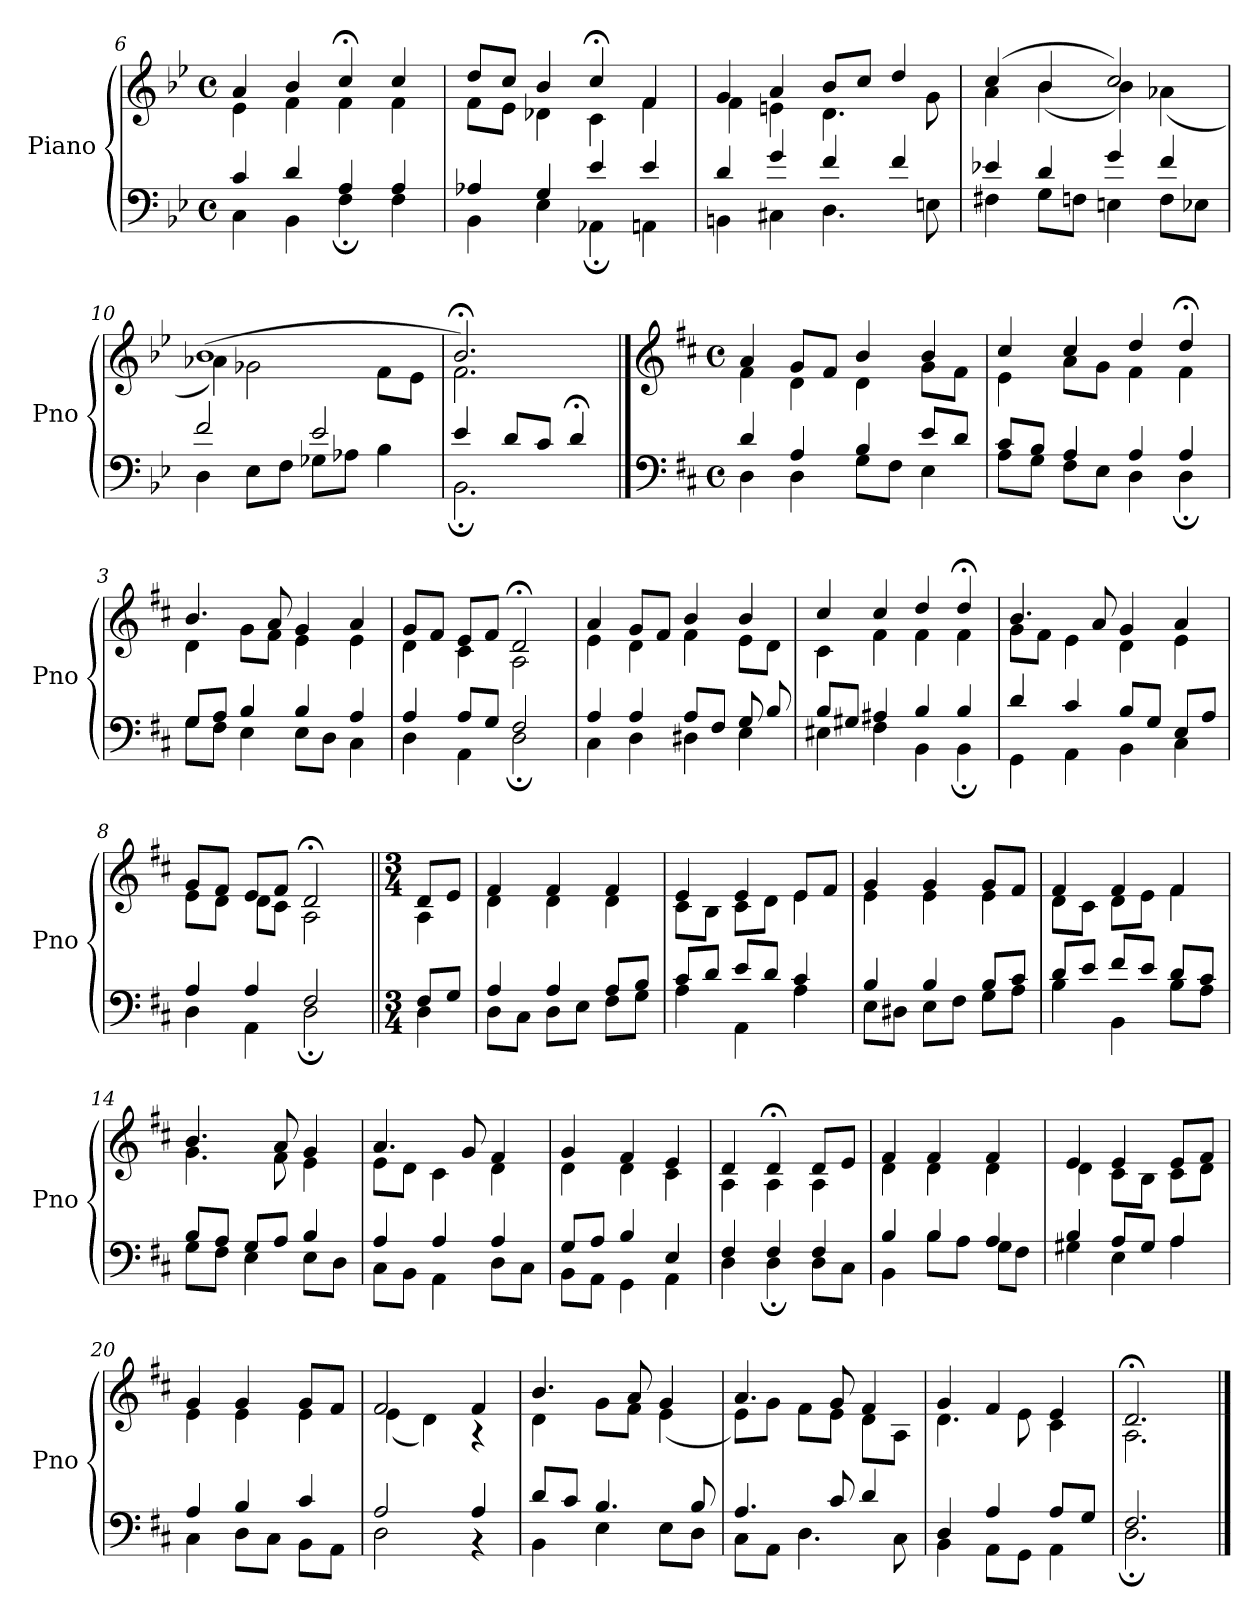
**kern	**kern
*part1	*part1
*staff2	*staff1
*I"Piano	*
*I'Pno	*
*clefF4	*clefG2
*k[b-e-]	*k[b-e-]
*M4/4	*M4/4
*met(c)	*met(c)
=6	=6
*^	*^
4c/	4C\	4a/	4e-\
4d/	4BB-\	4b-/	4f\
4A/	4F;\	4cc;</	4f\
4A/	4F\	4cc/	4f\
=7	=7	=7	=7
4A-X/	4BB-\	8dd/L	8f\L
.	.	8cc/J	8e-\J
4G/	4E-\	4b-/	4d-X\
4e-/	4AA-X;\	4cc;</	4c\
4e-/	4AAn\	4f/	4f\
=8	=8	=8	=8
4d/	4BBn\	4g/	4f\
4g/	4C#X\	4a/	4en\
4f/	4.D\	8b-/L	4.d\
.	.	8cc/J	.
4f/	.	4dd/	.
.	8En\	.	8g\
=9	=9	=9	=9
4e-X/	4F#X\	(>4cc/	4a\
4d/	8G\L	4b-/	(<4b-\
.	8Fn\J	.	.
4g/	4En\	2cc/)	4b-\)
4f/	8F\L	.	(<4a-X\
.	8E-X\J	.	.
=10	=10	=10	=10
2f/	4D\	(>1b-	4a-X\)
.	8E-\L	.	2g-X\
.	8F\J	.	.
2e-/	8G-X\L	.	.
.	8A-X\J	.	.
.	4B-\	.	8f\L
.	.	.	8e-\J
=11	=11	=11	=11
4e-/	2.BB-;\	2.b-;</)	2.f\
8d/L	.	.	.
8c/J	.	.	.
4d;</	.	.	.
==1	==1	==1	==1
*clefF4	*	*clefG2	*
*k[f#c#]	*	*k[f#c#]	*
*M4/4	*	*M4/4	*
*met(c)	*	*met(c)	*
4d/	4D\	4a/	4f#\
4A/	4D\	8g/L	4d\
.	.	8f#/J	.
4B/	8G\L	4b/	4d\
.	8F#\J	.	.
8e/L	4E\	4b/	8g\L
8d/J	.	.	8f#\J
=2	=2	=2	=2
8c#/L	8A\L	4cc#/	4e\
8B/J	8G\J	.	.
4A/	8F#\L	4cc#/	8a\L
.	8E\J	.	8g\J
4A/	4D\	4dd/	4f#\
4A/	4D;\	4dd;</	4f#\
=3	=3	=3	=3
8G/L	8G\L	4.b/	4d\
8A/J	8F#\J	.	.
4B/	4E\	.	8g\L
.	.	8a/	8f#\J
4B/	8E\L	4g/	4e\
.	8D\J	.	.
4A/	4C#\	4a/	4e\
=4	=4	=4	=4
4A/	4D\	8g/L	4d\
.	.	8f#/J	.
8A/L	4AA\	8e/L	4c#\
8G/J	.	8f#/J	.
2F#/	2D;\	2d;</	2A\
=5	=5	=5	=5
4A/	4C#\	4a/	4e\
4A/	4D\	8g/L	4d\
.	.	8f#/J	.
8A/L	4D#X\	4b/	4f#\
8F#/J	.	.	.
8G/	4E\	4b/	8e\L
8B/	.	.	8d\J
=6	=6	=6	=6
8B/L	4E#X\	4cc#/	4c#\
8G#X/J	.	.	.
4A#X/	4F#\	4cc#/	4f#\
4B/	4BB\	4dd/	4f#\
4B/	4BB;\	4dd;</	4f#\
=7	=7	=7	=7
4d/	4GG\	4.b/	8g\L
.	.	.	8f#\J
4c#/	4AA\	.	4e\
.	.	8a/	.
8B/L	4BB\	4g/	4d\
8G/J	.	.	.
8E/L	4C#\	4a/	4e\
8A/J	.	.	.
=8	=8	=8	=8
4A/	4D\	8g/L	8e\L
.	.	8f#/J	8d\J
4A/	4AA\	8e/L	8d\L
.	.	8f#/J	8c#\J
2F#/	2D;\	2d;</	2A\
=9||	=9||	=9||	=9||
*M3/4	*	*M3/4	*
8F#/L	4D\	8d/L	4A\
8G/J	.	8e/J	.
=10	=10	=10	=10
4A/	8D\L	4f#/	4d\
.	8C#\J	.	.
4A/	8D\L	4f#/	4d\
.	8E\J	.	.
8A/L	8F#\L	4f#/	4d\
8B/J	8G\J	.	.
=11	=11	=11	=11
8c#/L	4A\	4e/	8c#\L
8d/J	.	.	8B\J
8e/L	4AA\	4e/	8c#\L
8d/J	.	.	8d\J
4c#/	4A\	8e/L	4e\
.	.	8f#/J	.
=12	=12	=12	=12
4B/	8E\L	4g/	4e\
.	8D#X\J	.	.
4B/	8E\L	4g/	4e\
.	8F#\J	.	.
8B/L	8G\L	8g/L	4e\
8c#/J	8A\J	8f#/J	.
=13	=13	=13	=13
8d/L	4B\	4f#/	8d\L
8e/J	.	.	8c#\J
8f#/L	4BB\	4f#/	8d\L
8e/J	.	.	8e\J
8d/L	8B\L	4f#/	4f#\
8c#/J	8A\J	.	.
=14	=14	=14	=14
8B/L	8G\L	4.b/	4.g\
8A/J	8F#\J	.	.
8G/L	4E\	.	.
8A/J	.	8a/	8f#\
4B/	8E\L	4g/	4e\
.	8D\J	.	.
=15	=15	=15	=15
4A/	8C#\L	4.a/	8e\L
.	8BB\J	.	8d\J
4A/	4AA\	.	4c#\
.	.	8g/	.
4A/	8D\L	4f#/	4d\
.	8C#\J	.	.
=16	=16	=16	=16
8G/L	8BB\L	4g/	4d\
8A/J	8AA\J	.	.
4B/	4GG\	4f#/	4d\
4E/	4AA\	4e/	4c#\
=17	=17	=17	=17
4F#/	4D\	4d/	4A\
4F#/	4D;\	4d;</	4A\
4F#/	8D\L	8d/L	4A\
.	8C#\J	8e/J	.
=18	=18	=18	=18
4B/	4BB\	4f#/	4d\
4B/	8B\L	4f#/	4d\
.	8A\J	.	.
4A/	8G\L	4f#/	4d\
.	8F#\J	.	.
=19	=19	=19	=19
4B/	4G#X\	4e/	4d\
8A/L	4E\	4e/	8c#\L
8G#/J	.	.	8B\J
4A/	4A\	8e/L	8c#\L
.	.	8f#/J	8d\J
=20	=20	=20	=20
4A/	4C#\	4g/	4e\
4B/	8D\L	4g/	4e\
.	8C#\J	.	.
4c#/	8BB\L	8g/L	4e\
.	8AA\J	8f#/J	.
=21	=21	=21	=21
2A/	2D\	2f#/	(<4e\
.	.	.	4d\)
4A/	4r	4f#/	4r
=22	=22	=22	=22
8d/L	4BB\	4.b/	4d\
8c#/J	.	.	.
4.B/	4E\	.	8g\L
.	.	8a/	8f#\J
.	8E\L	4g/	(<4e\
8B/	8D\J	.	.
=23	=23	=23	=23
4.A/	8C#\L	4.a/	8e\L)
.	8AA\J	.	8g\J
.	4.D\	.	8f#\L
8c#/	.	8g/	8e\J
4d/	.	4f#/	8d\L
.	8C#\	.	8A\J
=24	=24	=24	=24
4D/	4BB\	4g/	4.d\
4A/	8AA\L	4f#/	.
.	8GG\J	.	8e\
8A/L	4AA\	4e/	4c#\
8G/J	.	.	.
=25	=25	=25	=25
2.F#/	2.D;\	2.d;</	2.A\
*v	*v	*	*
*	*v	*v
==	==
*-	*-
